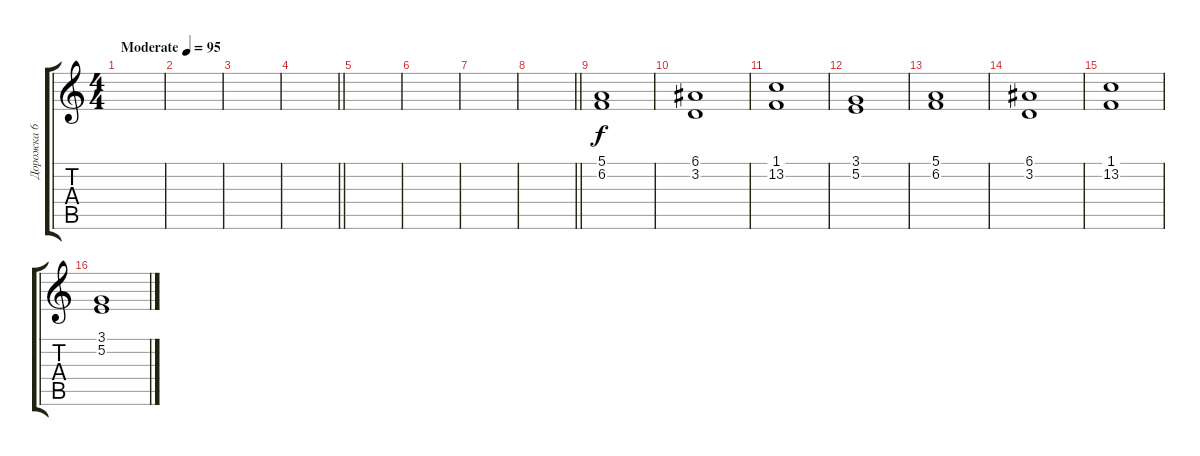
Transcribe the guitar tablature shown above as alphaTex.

\track ("Дорожка 6" "Дорожка 6") {instrument violin}
\staff {score tabs}
\tuning (E4 B3 G3 D3 A2 E2) {hide}
\ts (4 4)
\tempo (95 "Moderate")
\clef g2
\ks c
|
|
|
\barLineRight lightlight
|
|
|
|
\barLineRight lightlight
|
\section ("" "")
(5.1 6.2).1{volume 9} |
(6.1 3.2).1 |
(1.1 13.2).1 |
(3.1 5.2).1 |
(5.1 6.2).1 |
(6.1 3.2).1 |
(1.1 13.2).1 |
(3.1 5.2).1
